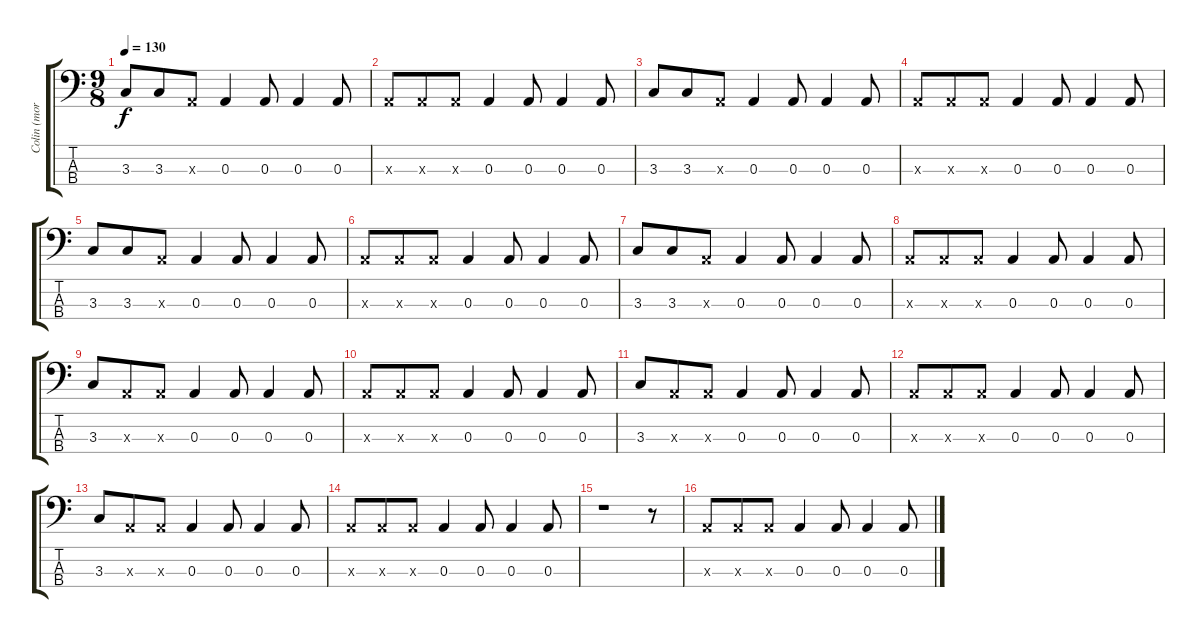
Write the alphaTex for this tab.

\track ("Colin (morning bell)" "Colin (mor") {instrument fretlessbass}
\staff {score tabs}
\tuning (G2 D2 A1 E1) {hide}
\ts (9 8)
\tempo 130
\clef f4
\ks c
3.3.8{dy f} 3.3.8 0.3{x}.8 0.3.4 0.3.8 0.3.4 0.3.8 |
0.3{x}.8 0.3{x}.8 0.3{x}.8 0.3.4 0.3.8 0.3.4 0.3.8 |
3.3.8 3.3.8 0.3{x}.8 0.3.4 0.3.8 0.3.4 0.3.8 |
0.3{x}.8 0.3{x}.8 0.3{x}.8 0.3.4 0.3.8 0.3.4 0.3.8 |
3.3.8 3.3.8 0.3{x}.8 0.3.4 0.3.8 0.3.4 0.3.8 |
0.3{x}.8 0.3{x}.8 0.3{x}.8 0.3.4 0.3.8 0.3.4 0.3.8 |
3.3.8 3.3.8 0.3{x}.8 0.3.4 0.3.8 0.3.4 0.3.8 |
0.3{x}.8 0.3{x}.8 0.3{x}.8 0.3.4 0.3.8 0.3.4 0.3.8 |
3.3.8 0.3{x}.8 0.3{x}.8 0.3.4 0.3.8 0.3.4 0.3.8 |
0.3{x}.8 0.3{x}.8 0.3{x}.8 0.3.4 0.3.8 0.3.4 0.3.8 |
3.3.8 0.3{x}.8 0.3{x}.8 0.3.4 0.3.8 0.3.4 0.3.8 |
0.3{x}.8 0.3{x}.8 0.3{x}.8 0.3.4 0.3.8 0.3.4 0.3.8 |
3.3.8 0.3{x}.8 0.3{x}.8 0.3.4 0.3.8 0.3.4 0.3.8 |
0.3{x}.8 0.3{x}.8 0.3{x}.8 0.3.4 0.3.8 0.3.4 0.3.8 |
r.1 r.8 |
0.3{x}.8 0.3{x}.8 0.3{x}.8 0.3.4 0.3.8 0.3.4 0.3.8
